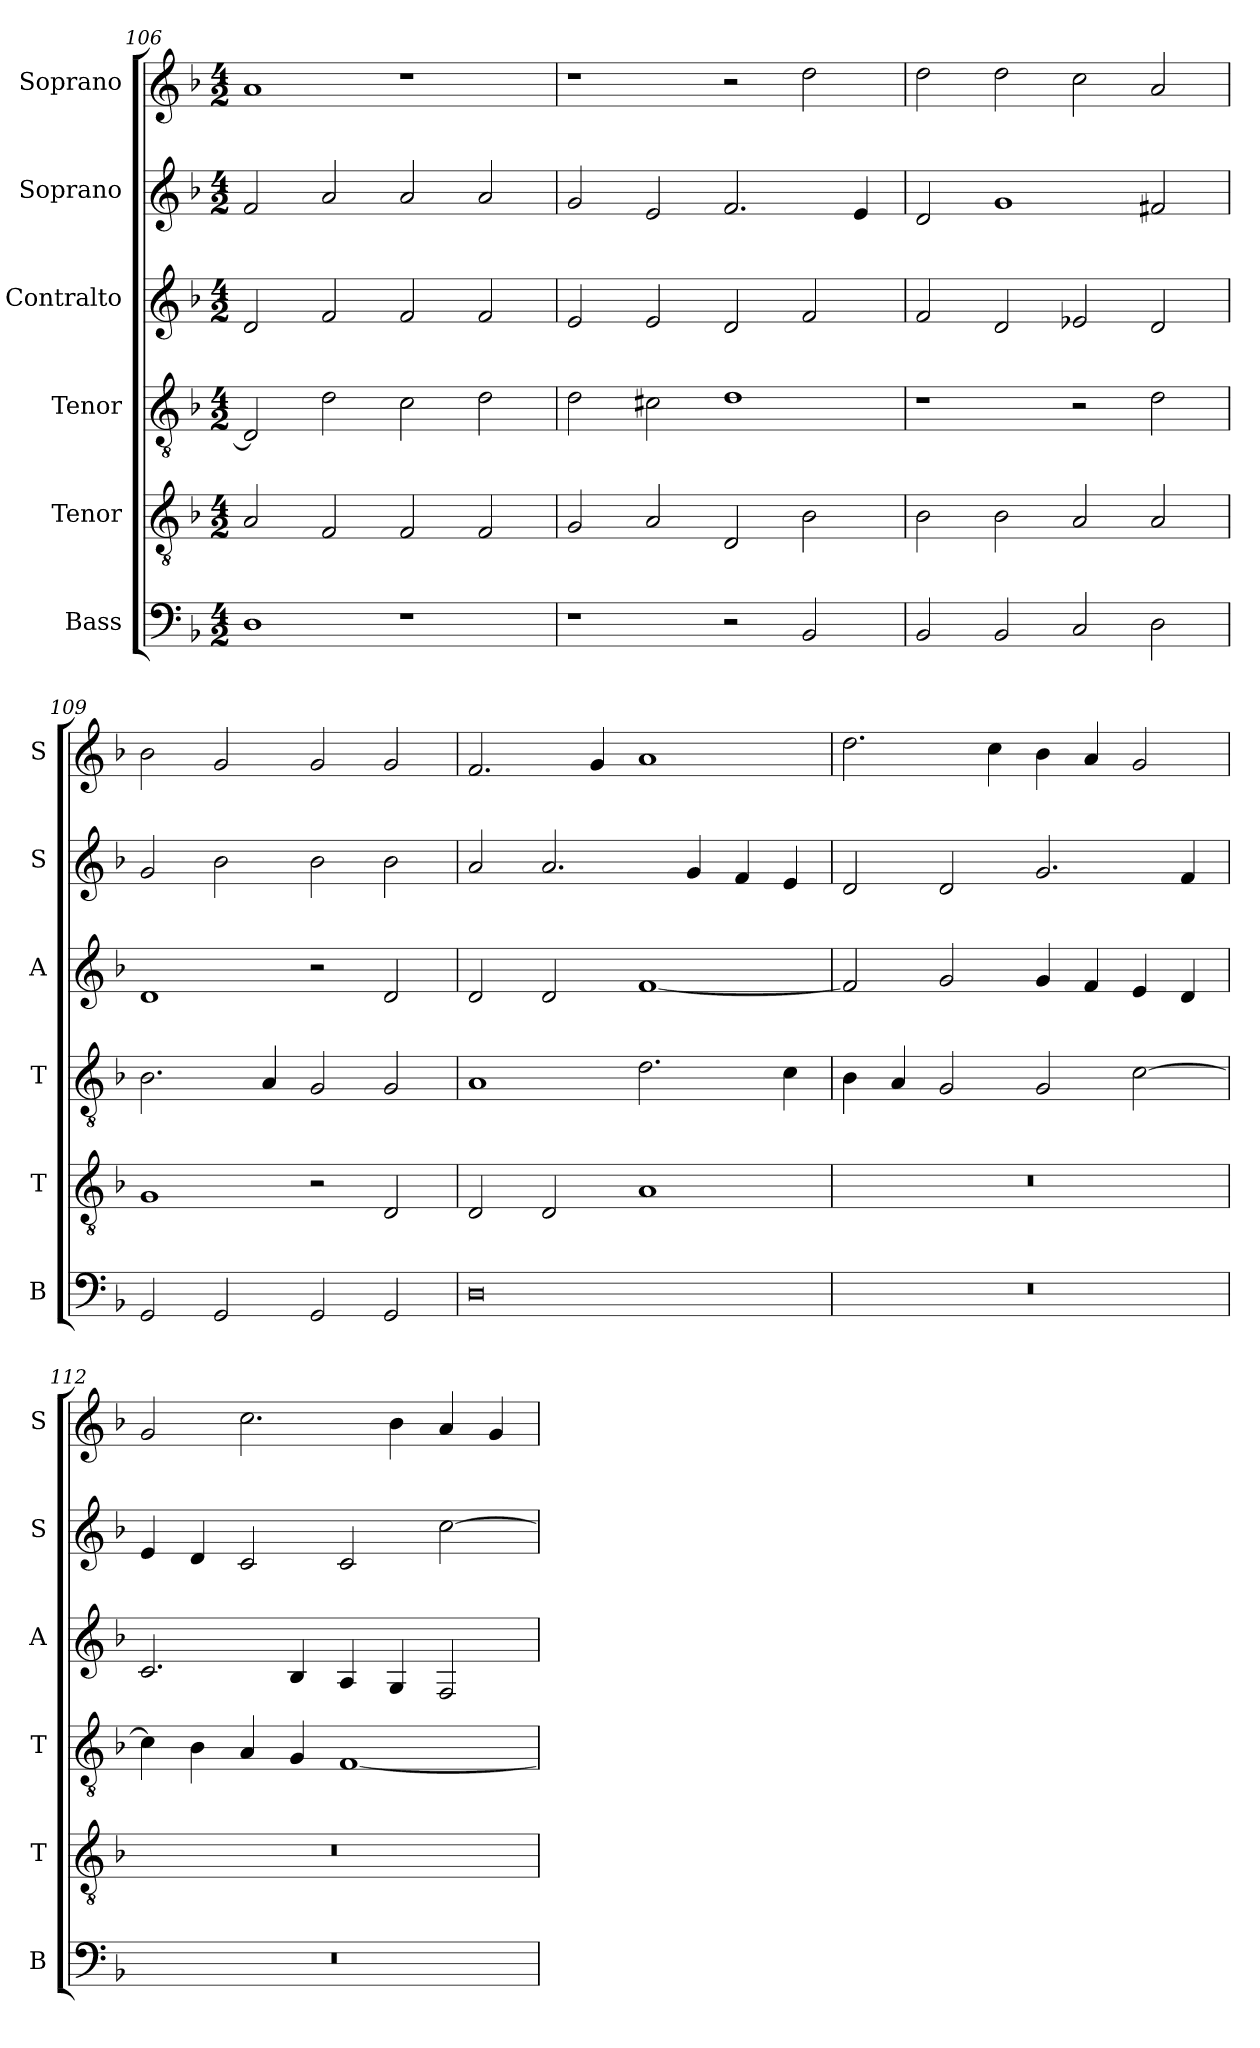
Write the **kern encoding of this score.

**kern	**kern	**kern	**kern	**kern	**kern
*part6	*part5	*part4	*part3	*part2	*part1
*staff6	*staff5	*staff4	*staff3	*staff2	*staff1
*I"Bass	*I"Tenor	*I"Tenor	*I"Contralto	*I"Soprano	*I"Soprano
*I'B	*I'T	*I'T	*I'A	*I'S	*I'S
*clefF4	*clefGv2	*clefGv2	*clefG2	*clefG2	*clefG2
*k[b-]	*k[b-]	*k[b-]	*k[b-]	*k[b-]	*k[b-]
*G:dor	*G:dor	*G:dor	*G:dor	*G:dor	*G:dor
*M4/2	*M4/2	*M4/2	*M4/2	*M4/2	*M4/2
=106	=106	=106	=106	=106	=106
1D	2A	2D]	2d	2f	1a
.	2F	2d	2f	2a	.
1r	2F	2c	2f	2a	1r
.	2F	2d	2f	2a	.
=107	=107	=107	=107	=107	=107
1r	2G	2d	2e	2g	1r
.	2A	2c#X	2e	2e	.
2r	2D	1d	2d	2.f	2r
2BB-	2B-	.	2f	.	2dd
.	.	.	.	4e	.
=108	=108	=108	=108	=108	=108
2BB-	2B-	1r	2f	2d	2dd
2BB-	2B-	.	2d	1g	2dd
2C	2A	2r	2e-X	.	2cc
2D	2A	2d	2d	2f#X	2a
=109	=109	=109	=109	=109	=109
2GG	1G	2.B-	1d	2g	2b-
2GG	.	.	.	2b-	2g
.	.	4A	.	.	.
2GG	2r	2G	2r	2b-	2g
2GG	2D	2G	2d	2b-	2g
=110	=110	=110	=110	=110	=110
0D	2D	1A	2d	2a	2.f
.	2D	.	2d	2.a	.
.	.	.	.	.	4g
.	1A	2.d	[1f	.	1a
.	.	.	.	4g	.
.	.	.	.	4f	.
.	.	4c	.	4e	.
=111	=111	=111	=111	=111	=111
0r	0r	4B-	2f]	2d	2.dd
.	.	4A	.	.	.
.	.	2G	2g	2d	.
.	.	.	.	.	4cc
.	.	2G	4g	2.g	4b-
.	.	.	4f	.	4a
.	.	[2c	4e	.	2g
.	.	.	4d	4f	.
=112	=112	=112	=112	=112	=112
0r	0r	4c]	2.c	4e	2g
.	.	4B-	.	4d	.
.	.	4A	.	2c	2.cc
.	.	4G	4B-	.	.
.	.	[1F	4A	2c	.
.	.	.	4G	.	4b-
.	.	.	2F	[2cc	4a
.	.	.	.	.	4g
=	=	=	=	=	=
*-	*-	*-	*-	*-	*-
